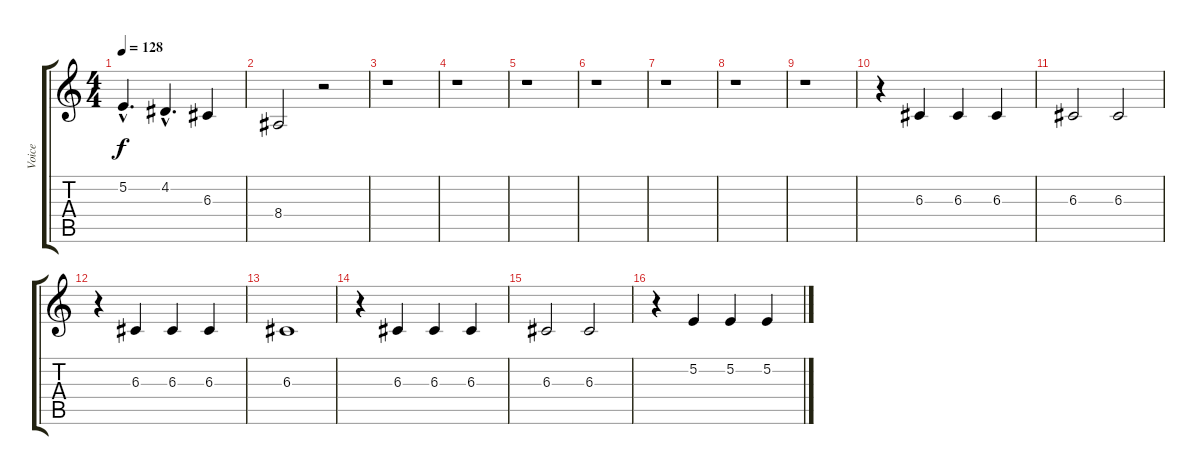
\track ("Voice" "Voice") {instrument flute}
\staff {score tabs}
\tuning (E4 B3 G3 D3 A2 E2) {hide}
\ts (4 4)
\tempo 128
\clef g2
\ks c
5.2{hac}.4{d dy f} 4.2{hac}.4{d} 6.3.4 |
8.4.2 r.2 |
r.1 |
r.1 |
r.1 |
r.1 |
r.1 |
r.1 |
r.1 |
r.4{volume 16 balance 8 instrument flute} 6.3.4 6.3.4 6.3.4 |
6.3.2 6.3.2 |
r.4 6.3.4 6.3.4 6.3.4 |
6.3.1 |
r.4 6.3.4 6.3.4 6.3.4 |
6.3.2 6.3.2 |
r.4 5.2.4 5.2.4 5.2.4
